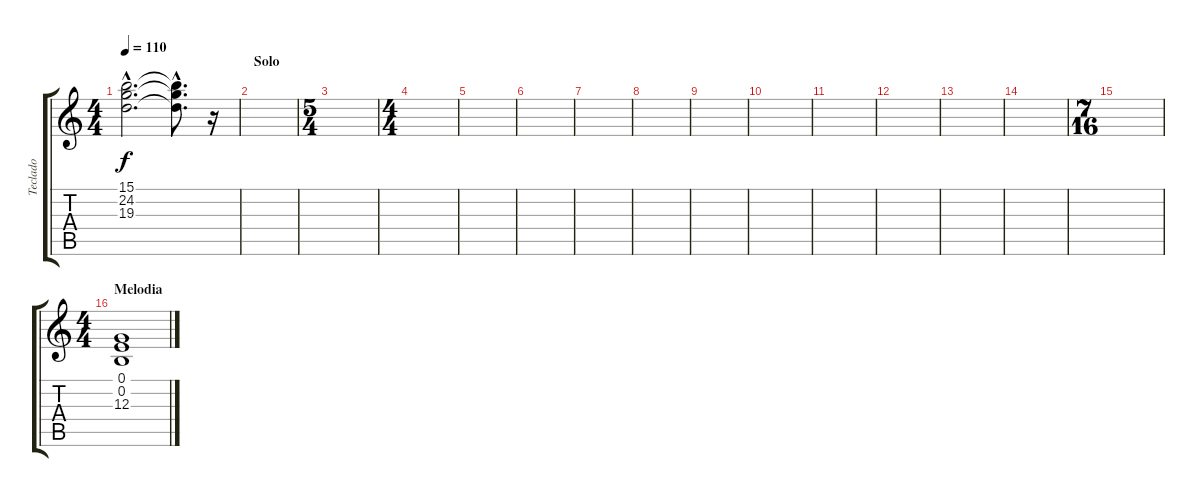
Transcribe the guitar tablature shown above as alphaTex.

\track ("Teclado" "Teclado") {instrument rockorgan}
\staff {score tabs}
\tuning (E4 B3 G3 D3 A2 E2) {hide}
\ts (4 4)
\tempo 110
\clef g2
\ks c
(15.1{hac} 24.2{hac} 19.3{hac}).2{d dy f} (15.1{hac t} 24.2{hac t} 19.3{hac t}).8{d} r.16 |
\section ("" "Solo")
|
\ts (5 4)
|
\ts (4 4)
|
|
|
|
|
|
|
|
|
|
|
\ts (7 16)
|
\ts (4 4)
\section ("" "Melodia")
(0.1 0.2 12.3).1{volume 9 instrument choiraahs}
